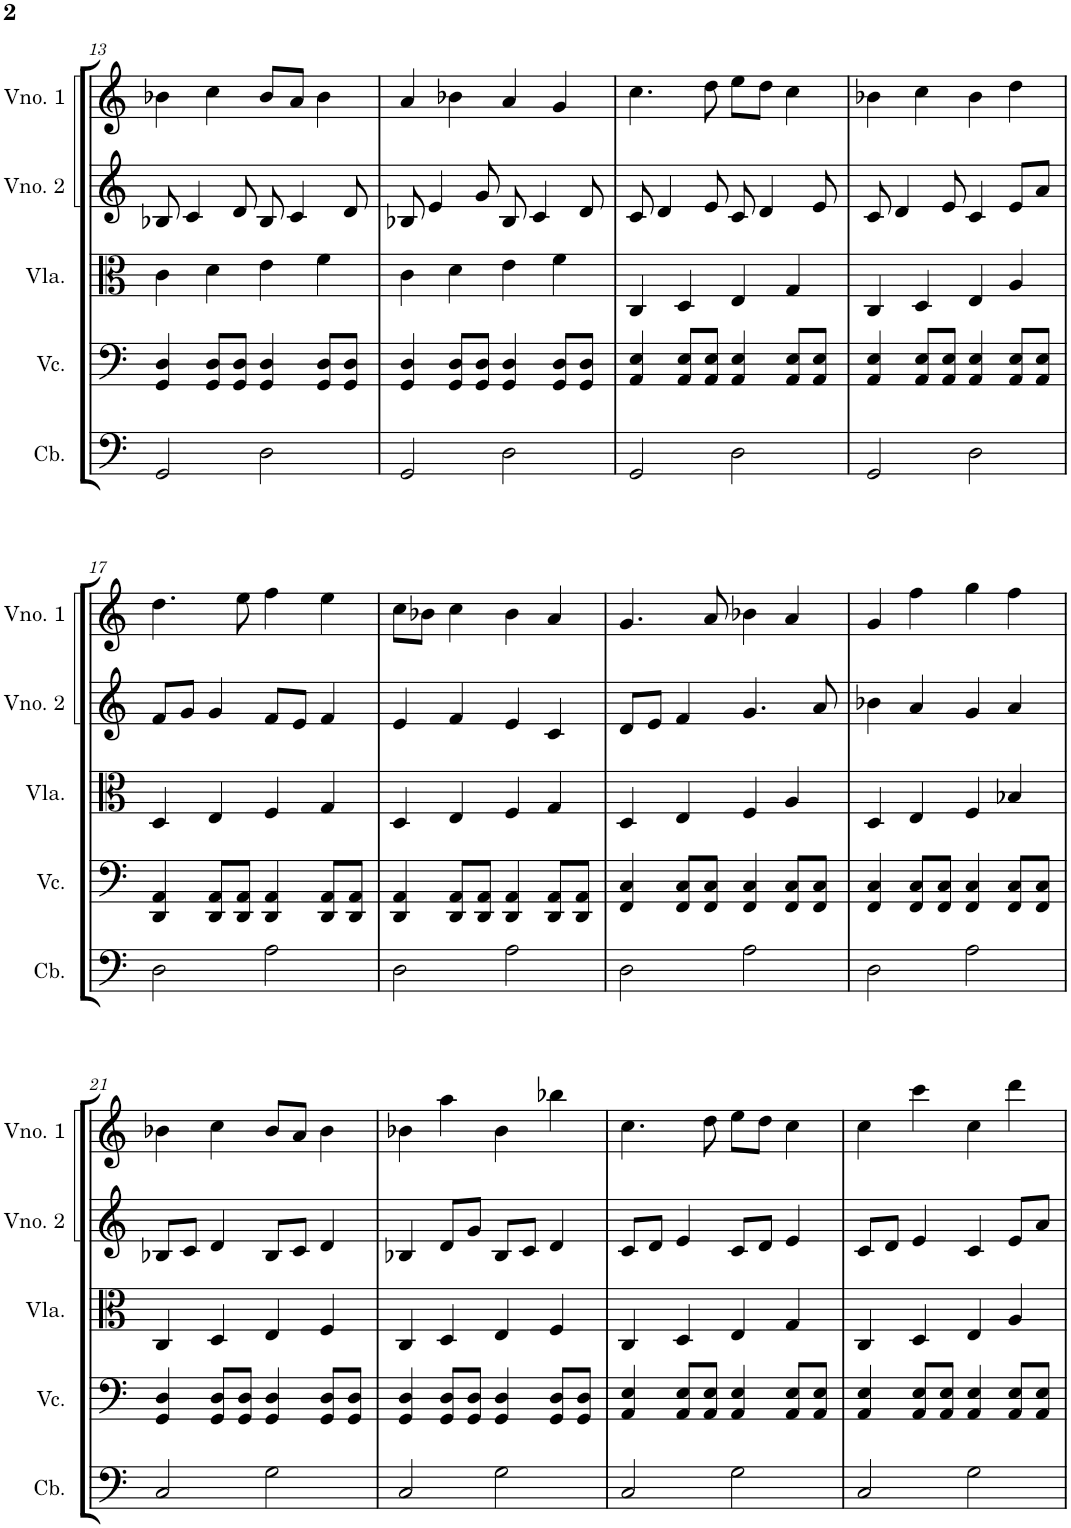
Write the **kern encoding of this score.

**kern	**kern	**kern	**kern	**kern
*part5	*part4	*part3	*part2	*part1
*staff5	*staff4	*staff3	*staff2	*staff1
*I"Contrabaixo	*I"Violoncelo	*I"Viola	*I"Violino 2	*I"Violino 1
*I'Cb.	*I'Vc.	*I'Vla.	*I'Vno. 2	*I'Vno. 1
!!LO:PB:g=z
*clefF4	*clefF4	*clefC3	*clefG2	*clefG2
*Trd7c12	*	*	*	*
*k[]	*k[]	*k[]	*k[]	*k[]
*M4/4	*M4/4	*M4/4	*M4/4	*M4/4
=13	=13	=13	=13	=13
2GG/	4GG/ 4D/	4c\	8B-X/	4b-X\
.	.	.	4c/	.
.	8GG/ 8D/L	4d\	.	4cc\
.	8GG/ 8D/J	.	8d/	.
2D\	4GG/ 4D/	4e\	8B-/	8b-/L
.	.	.	4c/	8a/J
.	8GG/ 8D/L	4f\	.	4b-\
.	8GG/ 8D/J	.	8d/	.
=14	=14	=14	=14	=14
2GG/	4GG/ 4D/	4c\	8B-X/	4a/
.	.	.	4e/	.
.	8GG/ 8D/L	4d\	.	4b-X\
.	8GG/ 8D/J	.	8g/	.
2D\	4GG/ 4D/	4e\	8B-/	4a/
.	.	.	4c/	.
.	8GG/ 8D/L	4f\	.	4g/
.	8GG/ 8D/J	.	8d/	.
=15	=15	=15	=15	=15
2GG/	4AA/ 4E/	4C/	8c/	4.cc\
.	.	.	4d/	.
.	8AA/ 8E/L	4D/	.	.
.	8AA/ 8E/J	.	8e/	8dd\
2D\	4AA/ 4E/	4E/	8c/	8ee\L
.	.	.	4d/	8dd\J
.	8AA/ 8E/L	4G/	.	4cc\
.	8AA/ 8E/J	.	8e/	.
=16	=16	=16	=16	=16
2GG/	4AA/ 4E/	4C/	8c/	4b-X\
.	.	.	4d/	.
.	8AA/ 8E/L	4D/	.	4cc\
.	8AA/ 8E/J	.	8e/	.
2D\	4AA/ 4E/	4E/	4c/	4b-\
.	8AA/ 8E/L	4A/	8e/L	4dd\
.	8AA/ 8E/J	.	8a/J	.
!!LO:LB:g=z
=17	=17	=17	=17	=17
2D\	4DD/ 4AA/	4D/	8f/L	4.dd\
.	.	.	8g/J	.
.	8DD/ 8AA/L	4E/	4g/	.
.	8DD/ 8AA/J	.	.	8ee\
2A\	4DD/ 4AA/	4F/	8f/L	4ff\
.	.	.	8e/J	.
.	8DD/ 8AA/L	4G/	4f/	4ee\
.	8DD/ 8AA/J	.	.	.
=18	=18	=18	=18	=18
2D\	4DD/ 4AA/	4D/	4e/	8cc\L
.	.	.	.	8b-X\J
.	8DD/ 8AA/L	4E/	4f/	4cc\
.	8DD/ 8AA/J	.	.	.
2A\	4DD/ 4AA/	4F/	4e/	4b-\
.	8DD/ 8AA/L	4G/	4c/	4a/
.	8DD/ 8AA/J	.	.	.
=19	=19	=19	=19	=19
2D\	4FF/ 4C/	4D/	8d/L	4.g/
.	.	.	8e/J	.
.	8FF/ 8C/L	4E/	4f/	.
.	8FF/ 8C/J	.	.	8a/
2A\	4FF/ 4C/	4F/	4.g/	4b-X\
.	8FF/ 8C/L	4A/	.	4a/
.	8FF/ 8C/J	.	8a/	.
=20	=20	=20	=20	=20
2D\	4FF/ 4C/	4D/	4b-X\	4g/
.	8FF/ 8C/L	4E/	4a/	4ff\
.	8FF/ 8C/J	.	.	.
2A\	4FF/ 4C/	4F/	4g/	4gg\
.	8FF/ 8C/L	4B-X/	4a/	4ff\
.	8FF/ 8C/J	.	.	.
!!LO:LB:g=z
=21	=21	=21	=21	=21
2C/	4GG/ 4D/	4C/	8B-X/L	4b-X\
.	.	.	8c/J	.
.	8GG/ 8D/L	4D/	4d/	4cc\
.	8GG/ 8D/J	.	.	.
2G\	4GG/ 4D/	4E/	8B-/L	8b-/L
.	.	.	8c/J	8a/J
.	8GG/ 8D/L	4F/	4d/	4b-\
.	8GG/ 8D/J	.	.	.
=22	=22	=22	=22	=22
2C/	4GG/ 4D/	4C/	4B-X/	4b-X\
.	8GG/ 8D/L	4D/	8d/L	4aa\
.	8GG/ 8D/J	.	8g/J	.
2G\	4GG/ 4D/	4E/	8B-/L	4b-\
.	.	.	8c/J	.
.	8GG/ 8D/L	4F/	4d/	4bb-X\
.	8GG/ 8D/J	.	.	.
=23	=23	=23	=23	=23
2C/	4AA/ 4E/	4C/	8c/L	4.cc\
.	.	.	8d/J	.
.	8AA/ 8E/L	4D/	4e/	.
.	8AA/ 8E/J	.	.	8dd\
2G\	4AA/ 4E/	4E/	8c/L	8ee\L
.	.	.	8d/J	8dd\J
.	8AA/ 8E/L	4G/	4e/	4cc\
.	8AA/ 8E/J	.	.	.
=24	=24	=24	=24	=24
2C/	4AA/ 4E/	4C/	8c/L	4cc\
.	.	.	8d/J	.
.	8AA/ 8E/L	4D/	4e/	4ccc\
.	8AA/ 8E/J	.	.	.
2G\	4AA/ 4E/	4E/	4c/	4cc\
.	8AA/ 8E/L	4A/	8e/L	4ddd\
.	8AA/ 8E/J	.	8a/J	.
=	=	=	=	=
*-	*-	*-	*-	*-
